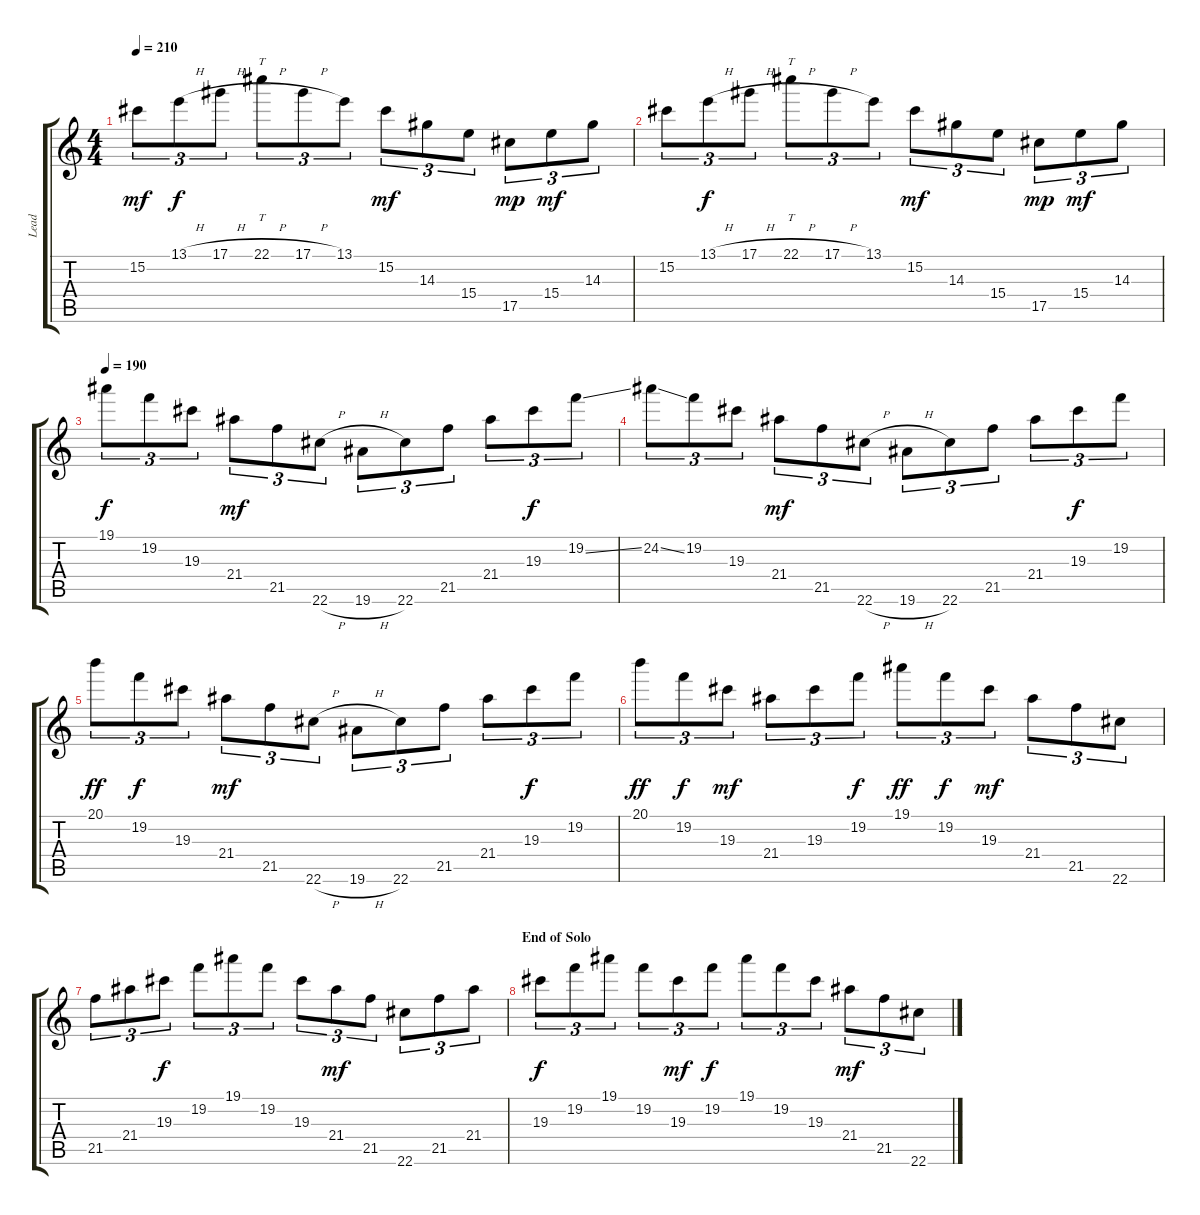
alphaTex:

\track ("Lead" "Lead") {instrument distortionguitar}
\staff {score tabs}
\tuning (Eb4 Bb3 Gb3 Db3 Ab2 Eb2) {hide}
\ts (4 4)
\tempo 210
\clef g2
\ks c
15.2.8{tu (3 2) dy mf} 13.1{h}.8{tu (3 2) dy f} 17.1{h}.8{tu (3 2)} 22.1{h}.8{tt tu (3 2)} 17.1{h}.8{tu (3 2)} 13.1.8{tu (3 2)} 15.2.8{tu (3 2) dy mf} 14.3.8{tu (3 2)} 15.4.8{tu (3 2)} 17.5.8{tu (3 2) dy mp} 15.4.8{tu (3 2) dy mf} 14.3.8{tu (3 2)} |
15.2.8{tu (3 2)} 13.1{h}.8{tu (3 2) dy f} 17.1{h}.8{tu (3 2)} 22.1{h}.8{tt tu (3 2)} 17.1{h}.8{tu (3 2)} 13.1.8{tu (3 2)} 15.2.8{tu (3 2) dy mf} 14.3.8{tu (3 2)} 15.4.8{tu (3 2)} 17.5.8{tu (3 2) dy mp} 15.4.8{tu (3 2) dy mf} 14.3.8{tu (3 2)} |
\tempo 190
19.1.8{tu (3 2) dy f} 19.2.8{tu (3 2)} 19.3.8{tu (3 2)} 21.4.8{tu (3 2) dy mf} 21.5.8{tu (3 2)} 22.6{h}.8{tu (3 2)} 19.6{h}.8{tu (3 2)} 22.6.8{tu (3 2)} 21.5.8{tu (3 2)} 21.4.8{tu (3 2)} 19.3.8{tu (3 2) dy f} 19.2{ss}.8{tu (3 2)} |
24.2{ss}.8{tu (3 2)} 19.2.8{tu (3 2)} 19.3.8{tu (3 2)} 21.4.8{tu (3 2) dy mf} 21.5.8{tu (3 2)} 22.6{h}.8{tu (3 2)} 19.6{h}.8{tu (3 2)} 22.6.8{tu (3 2)} 21.5.8{tu (3 2)} 21.4.8{tu (3 2)} 19.3.8{tu (3 2) dy f} 19.2.8{tu (3 2)} |
20.1.8{tu (3 2) dy ff} 19.2.8{tu (3 2) dy f} 19.3.8{tu (3 2)} 21.4.8{tu (3 2) dy mf} 21.5.8{tu (3 2)} 22.6{h}.8{tu (3 2)} 19.6{h}.8{tu (3 2)} 22.6.8{tu (3 2)} 21.5.8{tu (3 2)} 21.4.8{tu (3 2)} 19.3.8{tu (3 2) dy f} 19.2.8{tu (3 2)} |
20.1.8{tu (3 2) dy ff} 19.2.8{tu (3 2) dy f} 19.3.8{tu (3 2) dy mf} 21.4.8{tu (3 2)} 19.3.8{tu (3 2)} 19.2.8{tu (3 2) dy f} 19.1.8{tu (3 2) dy ff} 19.2.8{tu (3 2) dy f} 19.3.8{tu (3 2) dy mf} 21.4.8{tu (3 2)} 21.5.8{tu (3 2)} 22.6.8{tu (3 2)} |
21.5.8{tu (3 2)} 21.4.8{tu (3 2)} 19.3.8{tu (3 2) dy f} 19.2.8{tu (3 2)} 19.1.8{tu (3 2)} 19.2.8{tu (3 2)} 19.3.8{tu (3 2)} 21.4.8{tu (3 2) dy mf} 21.5.8{tu (3 2)} 22.6.8{tu (3 2)} 21.5.8{tu (3 2)} 21.4.8{tu (3 2)} |
\section ("" "End of Solo")
19.3.8{tu (3 2) dy f} 19.2.8{tu (3 2)} 19.1.8{tu (3 2)} 19.2.8{tu (3 2)} 19.3.8{tu (3 2) dy mf} 19.2.8{tu (3 2) dy f} 19.1.8{tu (3 2)} 19.2.8{tu (3 2)} 19.3.8{tu (3 2)} 21.4.8{tu (3 2) dy mf} 21.5.8{tu (3 2)} 22.6.8{tu (3 2)}
